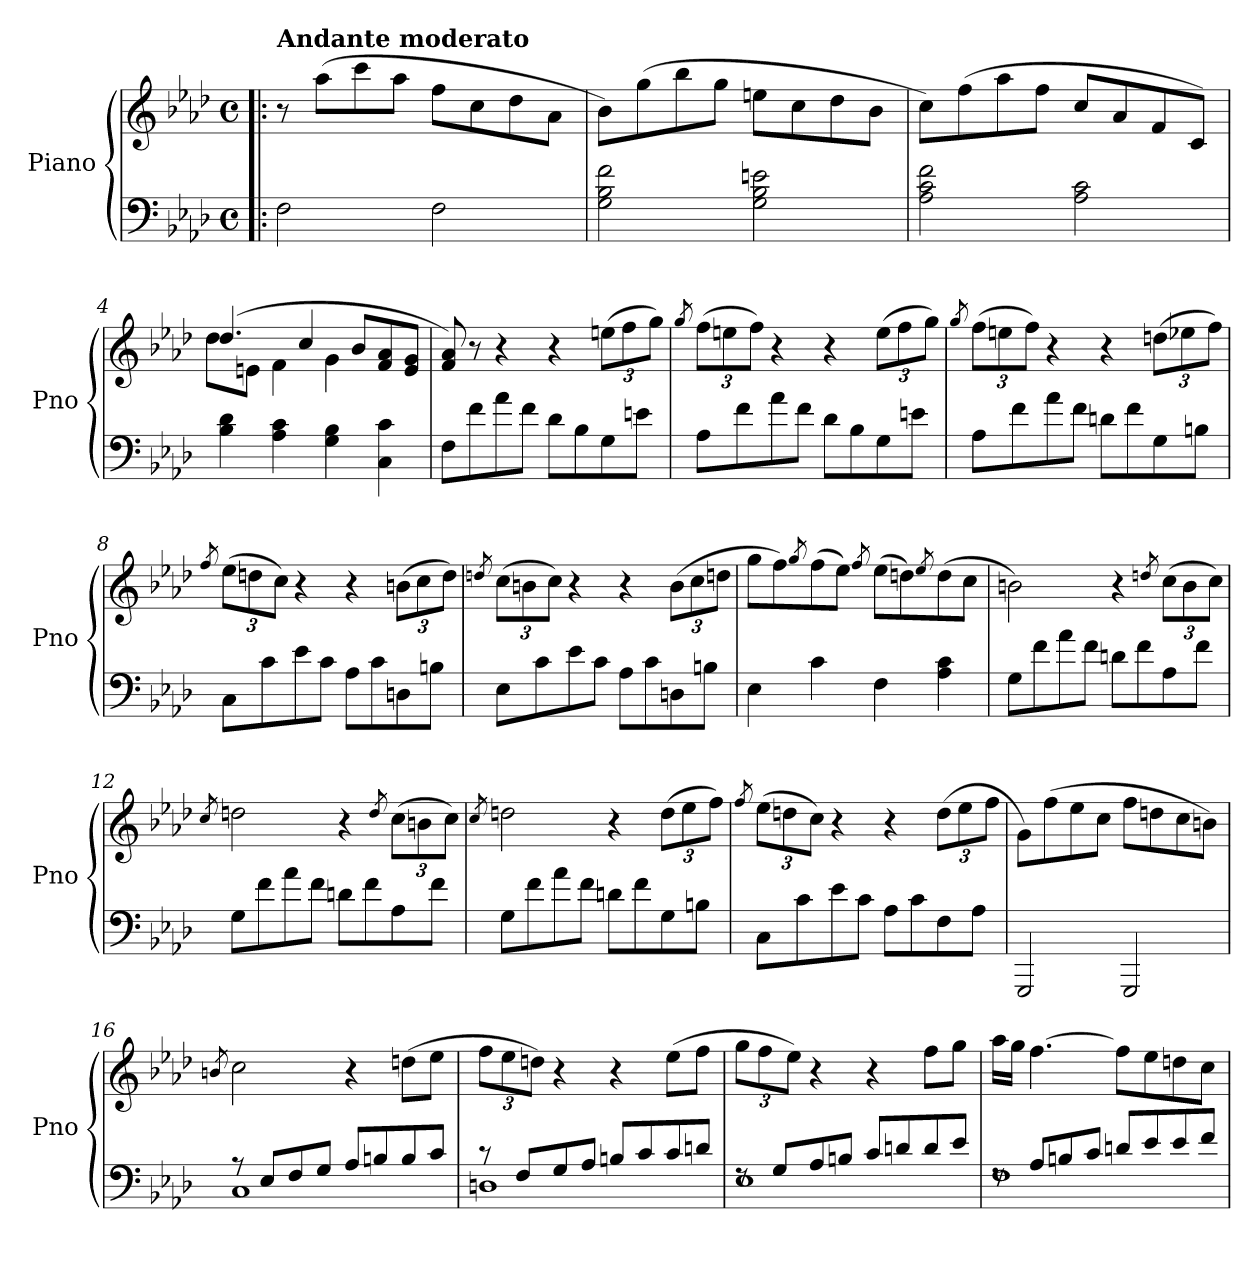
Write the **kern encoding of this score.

**kern	**kern
*part1	*part1
*staff2	*staff1
*I"Piano	*
*I'Pno	*
*clefF4	*clefG2
*k[b-e-a-d-]	*k[b-e-a-d-]
*M4/4	*M4/4
*met(c)	*met(c)
=1!|:	=1!|:
!	!LO:TX:a:B:t=Andante moderato
2F\	8r
.	(>8aa-\L
.	8ccc\
.	8aa-\J
2F\	8ff\L
.	8cc\
.	8dd-\
.	8a-\J
=2	=2
2G\ 2B-\ 2f\	8b-\L)
.	(>8gg\
.	8bb-\
.	8gg\J
2G\ 2B-\ 2en\	8een\L
.	8cc\
.	8dd-\
.	8b-\J
=3	=3
2A-\ 2c\ 2f\	8cc\L)
.	(>8ff\
.	8aa-\
.	8ff\J
2A-\ 2c\	8cc/L
.	8a-/
.	8f/
.	8c/J)
!!LO:LB:g=z
=4	=4
*	*^
4B-\ 4d-\	(>4.dd-/	8dd-\L
.	.	8en\J
4A-\ 4c\	.	4f\
.	4cc/	.
4G\ 4B-\	.	4g\
.	8b-/L	.
4C\ 4c\	8f/ 8a-/	4rDyy
.	8e/ 8g/J	.
*	*v	*v
=5	=5
8F\L	8f/ 8a-/)
8f\	8r
8a-\	4r
8f\J	.
8d-\L	4r
8B-\	.
*	*Xbrackettup
8G\	(>12een\L
.	12ff\
8en\J	.
.	12gg\J)
=6	=6
.	8qgg/
8A-\L	(>12ff\L
.	12een\
8f\	.
.	12ff\J)
8a-\	4r
8f\J	.
8d-\L	4r
8B-\	.
8G\	(>12ee\L
.	12ff\
8en\J	.
.	12gg\J)
!!LO:LB:g=z
=7	=7
.	8qgg/
8A-\L	(>12ff\L
.	12een\
8f\	.
.	12ff\J)
8a-\	4r
8f\J	.
8dn\L	4r
8f\	.
8G\	(>12ddn\L
.	12ee-X\
8Bn\J	.
.	12ff\J)
=8	=8
.	8qff/
8C\L	(>12ee-\L
.	12ddn\
8c\	.
.	12cc\J)
8e-\	4r
8c\J	.
8A-\L	4r
8c\	.
8Dn\	(>12bn\L
.	12cc\
8Bn\J	.
.	12dd\J)
!!LO:LB:g=z
=9	=9
.	8qddn/
8E-\L	(>12cc\L
.	12bn\
8c\	.
.	12cc\J)
8e-\	4r
8c\J	.
8A-\L	4r
8c\	.
8Dn\	(>12b\L
.	12cc\
8Bn\J	.
.	12dd\J
!!LO:PB:g=z
=10	=10
4E-\	8gg\L
.	8ff\)
.	8qgg/
4c\	(>8ff\
.	8ee-\J)
.	8qff/
4F\	(>8ee-\L
.	8ddn\)
.	8qee-/
4A-\ 4c\	(>8dd\
.	8cc\J
=11	=11
8G\L	2bn\)
8f\	.
8a-\	.
8f\J	.
8dn\L	4r
8f\	.
.	8qddn/
8A-\	(>12cc\L
.	12b\
8f\J	.
.	12cc\J)
=12	=12
.	8qcc/
8G\L	2ddn\
8f\	.
8a-\	.
8f\J	.
8dn\L	4r
8f\	.
.	8qdd/
8A-\	(>12cc\L
.	12bn\
8f\J	.
.	12cc\J)
!!LO:LB:g=z
=13	=13
.	8qcc/
8G\L	2ddn\
8f\	.
8a-\	.
8f\J	.
8dn\L	4r
8f\	.
8G\	(>12dd\L
.	12ee-\
8Bn\J	.
.	12ff\J)
=14	=14
.	8qff/
8C\L	(>12ee-\L
.	12ddn\
8c\	.
.	12cc\J)
8e-\	4r
8c\J	.
8A-\L	4r
8c\	.
8F\	(>12dd\L
.	12ee-\
8A-\J	.
.	12ff\J
=15	=15
2GGG/	8g\L)
.	(>8ff\
.	8ee-\
.	8cc\J
2GGG/	8ff\L
.	8ddn\
.	8cc\
.	8bn\J)
!!LO:LB:g=z
=16	=16
.	8qbn/
*^	*
8r	1C	2cc\
8E-/L	.	.
8F/	.	.
8G/J	.	.
8A-/L	.	4r
8Bn/	.	.
8B/	.	(>8ddn\L
8c/J	.	8ee-\J
=17	=17	=17
8r	1Dn	12ff\L
.	.	12ee-\
8F/L	.	.
.	.	12ddn\J)
8G/	.	4r
8A-/J	.	.
8Bn/L	.	4r
8c/	.	.
8c/	.	(>8ee-\L
8dn/J	.	8ff\J
=18	=18	=18
8rF	1E-	12gg\L
.	.	12ff\
8G/L	.	.
.	.	12ee-\J)
8A-/	.	4r
8Bn/J	.	.
8c/L	.	4r
8dn/	.	.
8d/	.	8ff\L
8e-/J	.	8gg\J
!!LO:LB:g=z
=19	=19	=19
8rF	1F	16aa-\LL
.	.	16gg\JJ
8A-/L	.	[4.ff\
8Bn/	.	.
8c/J	.	.
8dn/L	.	8ff\L]
8e-/	.	8ee-\
8e-/	.	8ddn\
8f/J	.	8cc\J
*v	*v	*
=	=
*-	*-
